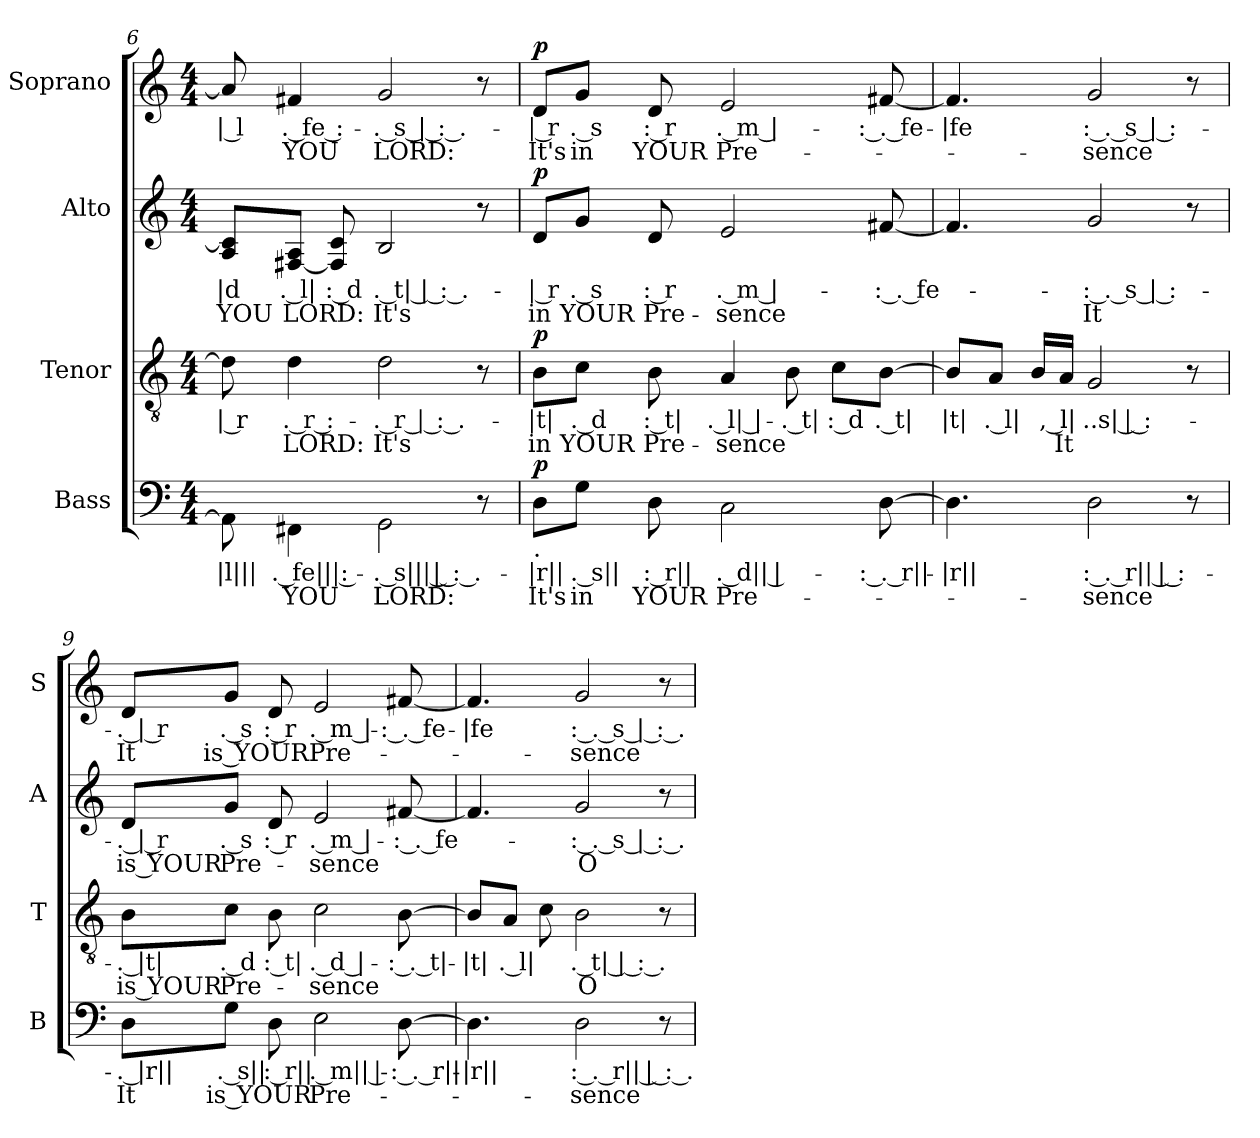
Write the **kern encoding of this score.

**kern	**text	**text	**dynam	**kern	**text	**text	**dynam	**kern	**text	**text	**dynam	**kern	**text	**text	**dynam
*part4	*part4	*part4	*part4	*part3	*part3	*part3	*part3	*part2	*part2	*part2	*part2	*part1	*part1	*part1	*part1
*staff4	*staff4	*staff4	*staff4	*staff3	*staff3	*staff3	*staff3	*staff2	*staff2	*staff2	*staff2	*staff1	*staff1	*staff1	*staff1
*I"Bass	*	*	*	*I"Tenor	*	*	*	*I"Alto	*	*	*	*I"Soprano	*	*	*
*I'B	*	*	*	*I'T	*	*	*	*I'A	*	*	*	*I'S	*	*	*
*clefF4	*	*	*	*clefGv2	*	*	*	*clefG2	*	*	*	*clefG2	*	*	*
*k[]	*	*	*	*k[]	*	*	*	*k[]	*	*	*	*k[]	*	*	*
*C:	*	*	*	*C:	*	*	*	*C:	*	*	*	*C:	*	*	*
*M4/4	*	*	*	*M4/4	*	*	*	*M4/4	*	*	*	*M4/4	*	*	*
=6	=6	=6	=6	=6	=6	=6	=6	=6	=6	=6	=6	=6	=6	=6	=6
!	!LO:LY:b:rj	!	!	!	!LO:LY:b:rj	!	!	!	!LO:LY:b:rj	!LO:LY:b:rj	!	!	!LO:LY:b:rj	!	!
8AA\]	|l|||	.	.	8d\]	| r	.	.	8A/ 8c/]L	|d	YOU	.	8a/]	| l	.	.
!	!LO:LY:b:rj	!LO:LY:b:rj	!	!	!LO:LY:b:rj	!LO:LY:b:rj	!	!	!LO:LY:b:rj	!LO:LY:b:rj	!	!	!LO:LY:b:rj	!LO:LY:b:rj	!
4FF#X\	. fe||| :-	YOU	.	4d\	. r :-	LORD:	.	[<8F#X/ 8A/J	. l|	LORD:	.	4f#X/	. fe :-	YOU	.
!	!	!	!	!	!	!	!	!	!LO:LY:b:rj	!	!	!	!	!	!
.	.	.	.	.	.	.	.	8F#/] 8c/	: d	.	.	.	.	.	.
!	!LO:LY:b:rj	!LO:LY:b:rj	!	!	!LO:LY:b:rj	!LO:LY:b:rj	!	!	!LO:LY:b:rj	!LO:LY:b:rj	!	!	!LO:LY:b:rj	!LO:LY:b:rj	!
2GG\	-. s||| | : .-	LORD:	.	2d\	-. r | : .-	It's	.	2B/	. t| | : .-	It's	.	2g/	-. s | : .-	LORD:	.
8r	.	.	.	8r	.	.	.	8r	.	.	.	8r	.	.	.
!!LO:PB:g=z
=7	=7	=7	=7	=7	=7	=7	=7	=7	=7	=7	=7	=7	=7	=7	=7
!LO:TX:b:t=.	!	!	!	!	!	!	!	!	!	!	!	!	!	!	!
!	!LO:LY:b:rj	!LO:LY:b:rj	!LO:DY:b	!	!LO:LY:b:rj	!LO:LY:b:rj	!LO:DY:b	!	!LO:LY:b:rj	!LO:LY:b:rj	!LO:DY:b	!	!LO:LY:b:rj	!LO:LY:b:rj	!LO:DY:b
8D\L	-|r||	It's	p	8B\L	-|t|	in	p	8d/L	-| r	in	p	8d/L	-| r	It's	p
!	!LO:LY:b:rj	!LO:LY:b:rj	!	!	!LO:LY:b:rj	!LO:LY:b:rj	!	!	!LO:LY:b:rj	!LO:LY:b:rj	!	!	!LO:LY:b:rj	!LO:LY:b:rj	!
8G\J	. s||	in	.	8c\J	. d	YOUR	.	8g/J	. s	YOUR	.	8g/J	. s	in	.
!	!LO:LY:b:rj	!LO:LY:b:rj	!	!	!LO:LY:b:rj	!LO:LY:b:rj	!	!	!LO:LY:b:rj	!LO:LY:b:rj	!	!	!LO:LY:b:rj	!LO:LY:b:rj	!
8D\	: r||	YOUR	.	8B\	: t|	Pre-	.	8d/	: r	Pre-	.	8d/	: r	YOUR	.
!	!LO:LY:b:rj	!LO:LY:b:rj	!	!	!LO:LY:b:rj	!LO:LY:b:rj	!	!	!LO:LY:b:rj	!LO:LY:b:rj	!	!	!LO:LY:b:rj	!LO:LY:b:rj	!
2C\	. d|| |-	Pre-	.	4A/	. l| |-	-sence	.	2e/	. m |-	-sence	.	2e/	. m |-	Pre-	.
!	!	!	!	!	!LO:LY:b:rj	!	!	!	!	!	!	!	!	!	!
.	.	.	.	8B\	-. t|	.	.	.	.	.	.	.	.	.	.
!	!	!	!	!	!LO:LY:b:rj	!	!	!	!	!	!	!	!	!	!
.	.	.	.	8c\L	: d	.	.	.	.	.	.	.	.	.	.
!	!LO:LY:b:rj	!	!	!	!LO:LY:b:rj	!	!	!	!LO:LY:b:rj	!	!	!	!LO:LY:b:rj	!	!
[>8D\	-: . r||-	.	.	[>8B\J	. t|	.	.	[<8f#X/	-: . fe-	.	.	[<8f#X/	-: . fe-	.	.
=8	=8	=8	=8	=8	=8	=8	=8	=8	=8	=8	=8	=8	=8	=8	=8
!	!LO:LY:b:rj	!	!	!	!LO:LY:b:rj	!	!	!	!	!	!	!	!LO:LY:b:rj	!	!
4.D\]	-|r||	.	.	8B/L]	|t|	.	.	4.f#/]	.	.	.	4.f#/]	-|fe	.	.
!	!	!	!	!	!LO:LY:b:rj	!	!	!	!	!	!	!	!	!	!
.	.	.	.	8A/J	. l|	.	.	.	.	.	.	.	.	.	.
.	.	.	.	16B/LL	.	.	.	.	.	.	.	.	.	.	.
!	!	!	!	!	!LO:LY:b:rj	!LO:LY:b:rj	!	!	!	!	!	!	!	!	!
.	.	.	.	16A/JJ	, l|	It	.	.	.	.	.	.	.	.	.
!	!LO:LY:b:rj	!LO:LY:b:rj	!	!	!LO:LY:b:rj	!	!	!	!LO:LY:b:rj	!LO:LY:b:rj	!	!	!LO:LY:b:rj	!LO:LY:b:rj	!
2D\	: . r|| | :-	-sence	.	2G/	..s| | :-	.	.	2g/	: . s | :-	It	.	2g/	: . s | :-	-sence	.
8r	.	.	.	8r	.	.	.	8r	.	.	.	8r	.	.	.
=9	=9	=9	=9	=9	=9	=9	=9	=9	=9	=9	=9	=9	=9	=9	=9
!	!LO:LY:b:rj	!LO:LY:b:rj	!	!	!LO:LY:b:rj	!LO:LY:b:rj	!	!	!LO:LY:b:rj	!LO:LY:b:rj	!	!	!LO:LY:b:rj	!LO:LY:b:rj	!
8D\L	-. |r||	It	.	8B\L	-. |t|	is YOUR	.	8d/L	-. | r	is YOUR	.	8d/L	-. | r	It	.
!	!LO:LY:b:rj	!LO:LY:b:rj	!	!	!LO:LY:b:rj	!LO:LY:b:rj	!	!	!LO:LY:b:rj	!LO:LY:b:rj	!	!	!LO:LY:b:rj	!LO:LY:b:rj	!
8G\J	. s||	is YOUR	.	8c\J	. d	Pre-	.	8g/J	. s	Pre-	.	8g/J	. s	is YOUR	.
!	!LO:LY:b:rj	!	!	!	!LO:LY:b:rj	!	!	!	!LO:LY:b:rj	!	!	!	!LO:LY:b:rj	!	!
8D\	: r||	.	.	8B\	: t|	.	.	8d/	: r	.	.	8d/	: r	.	.
!	!LO:LY:b:rj	!LO:LY:b:rj	!	!	!LO:LY:b:rj	!LO:LY:b:rj	!	!	!LO:LY:b:rj	!LO:LY:b:rj	!	!	!LO:LY:b:rj	!LO:LY:b:rj	!
2E\	. m|| |-	Pre-	.	2c\	. d |-	-sence	.	2e/	. m |-	-sence	.	2e/	. m |-	Pre-	.
!	!LO:LY:b:rj	!	!	!	!LO:LY:b:rj	!	!	!	!LO:LY:b:rj	!	!	!	!LO:LY:b:rj	!	!
[>8D\	-: . r||-	.	.	[>8B\	-: . t|-	.	.	[<8f#X/	-: . fe-	.	.	[<8f#X/	-: . fe-	.	.
=10	=10	=10	=10	=10	=10	=10	=10	=10	=10	=10	=10	=10	=10	=10	=10
!	!LO:LY:b:rj	!	!	!	!LO:LY:b:rj	!	!	!	!	!	!	!	!LO:LY:b:rj	!	!
4.D\]	-|r||	.	.	8B/L]	-|t|	.	.	4.f#/]	.	.	.	4.f#/]	-|fe	.	.
!	!	!	!	!	!LO:LY:b:rj	!	!	!	!	!	!	!	!	!	!
.	.	.	.	8A/J	. l|	.	.	.	.	.	.	.	.	.	.
.	.	.	.	8c\	.	.	.	.	.	.	.	.	.	.	.
!	!LO:LY:b:rj	!LO:LY:b:rj	!	!	!LO:LY:b:rj	!LO:LY:b:rj	!	!	!LO:LY:b:rj	!LO:LY:b:rj	!	!	!LO:LY:b:rj	!LO:LY:b:rj	!
2D\	: . r|| | : .-	-sence	.	2B\	. t| | : .-	O	.	2g/	: . s | : .-	O	.	2g/	: . s | : .-	-sence	.
8r	.	.	.	8r	.	.	.	8r	.	.	.	8r	.	.	.
=	=	=	=	=	=	=	=	=	=	=	=	=	=	=	=
*-	*-	*-	*-	*-	*-	*-	*-	*-	*-	*-	*-	*-	*-	*-	*-
